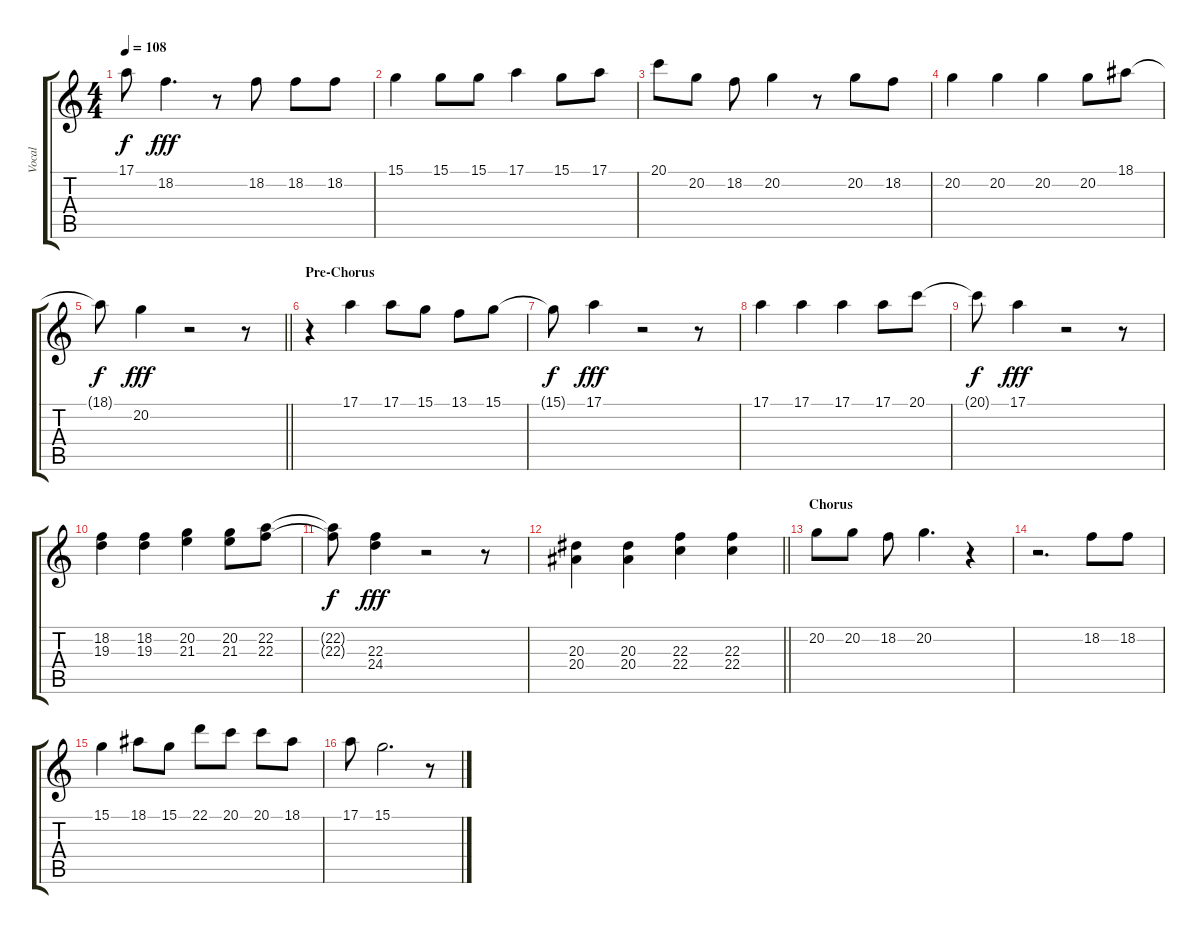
\track ("Vocal" "Vocal") {instrument englishhorn}
\staff {score tabs}
\tuning (E4 B3 G3 D3 A2 E2) {hide}
\ts (4 4)
\tempo 108
\clef g2
\ks c
17.1{t}.8{dy f} 18.2.4{d dy fff} r.8 18.2.8 18.2.8 18.2.8 |
15.1.4 15.1.8 15.1.8 17.1.4 15.1.8 17.1.8 |
20.1.8 20.2.8 18.2.8 20.2.4 r.8 20.2.8 18.2.8 |
20.2.4 20.2.4 20.2.4 20.2.8 18.1.8 |
\barLineRight lightlight
18.1{t}.8{dy f} 20.2.4{dy fff} r.2 r.8 |
\section ("" "Pre-Chorus")
r.4 17.1.4 17.1.8 15.1.8 13.1.8 15.1.8 |
15.1{t}.8{dy f} 17.1.4{dy fff} r.2 r.8 |
17.1.4 17.1.4 17.1.4 17.1.8 20.1.8 |
20.1{t}.8{dy f} 17.1.4{dy fff} r.2 r.8 |
(18.2 19.3).4 (18.2 19.3).4 (20.2 21.3).4 (20.2 21.3).8 (22.2 22.3).8 |
(22.2{t} 22.3{t}).8{dy f} (22.3 24.4).4{dy fff} r.2 r.8 |
\barLineRight lightlight
(20.3 20.4).4 (20.3 20.4).4 (22.3 22.4).4 (22.3 22.4).4 |
\section ("" "Chorus")
20.2.8 20.2.8 18.2.8 20.2.4{d} r.4 |
r.2{d} 18.2.8 18.2.8 |
15.1.4 18.1.8 15.1.8 22.1.8 20.1.8 20.1.8 18.1.8 |
17.1.8 15.1.2{d} r.8
